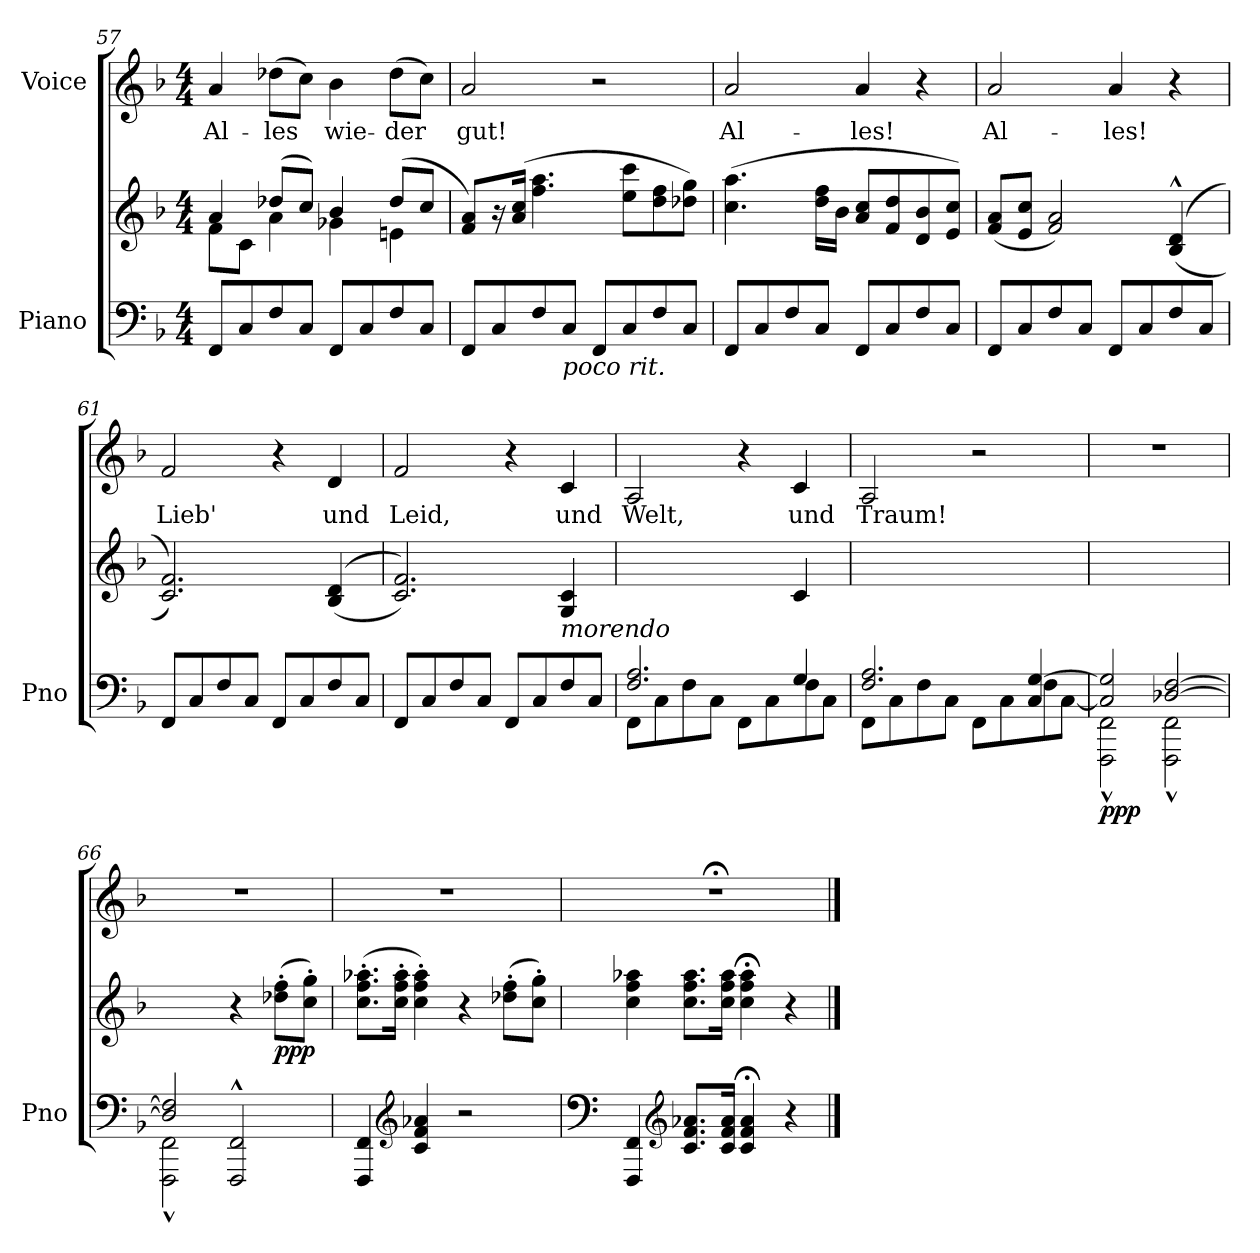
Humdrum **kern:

**kern	**kern	**dynam	**kern	**text
*part2	*part2	*part2	*part1	*part1
*staff3	*staff2	*staff2/3	*staff1	*staff1
*I"Piano	*	*	*I"Voice	*
*I'Pno	*	*	*	*
!!LO:LB:g=z
*clefF4	*clefG2	*	*clefG2	*
*k[b-]	*k[b-]	*	*k[b-]	*
*M4/4	*M4/4	*	*M4/4	*
=57	=57	=57	=57	=57
*	*^	*	*	*
!	!	!	!	!	!LO:LY:b
8FF/L	4a/	8f\L	.	4a/	Al-
8C/	.	8c\J	.	.	.
!	!	!	!	!	!LO:LY:b
8F/	(8dd-X/L	4a\	.	(8dd-X\L	-les
8C/J	8cc/J)	.	.	8cc\J)	.
!	!	!	!	!	!LO:LY:b
8FF/L	4b-/	4g-X\	.	4b-\	wie-
8C/	.	.	.	.	.
!	!	!	!	!	!LO:LY:b
8F/	(8dd-/L	4en\	.	(8dd-\L	-der
8C/J	8cc/J	.	.	8cc\J)	.
*	*v	*v	*	*	*
=58	=58	=58	=58	=58
!	!	!	!	!LO:LY:b
8FF/L	8f/ 8a/L)	.	2a/	gut!
8C/	16r	.	.	.
.	(16a/ 16cc/JJ	.	.	.
8F/	4.ff\ 4.aa\	.	.	.
!LO:TX:b:i:t=poco rit.	!	!	!	!
8C/J	.	.	.	.
8FF/L	.	.	2r	.
8C/	8ee\ 8ccc\L	.	.	.
8F/	8dd\ 8ff\	.	.	.
8C/J	8dd-X\ 8gg\J)	.	.	.
=59	=59	=59	=59	=59
!	!	!	!	!LO:LY:b
8FF/L	(4.cc\ 4.aa\	.	2a/	Al-
8C/	.	.	.	.
8F/	.	.	.	.
8C/J	16dd\ 16ff\LL	.	.	.
.	16b-\JJ	.	.	.
!	!	!	!	!LO:LY:b
8FF/L	8a/ 8cc/L	.	4a/	-les!
8C/	8f/ 8dd/	.	.	.
8F/	8d/ 8b-/	.	4r	.
8C/J	8e/ 8cc/J)	.	.	.
=60	=60	=60	=60	=60
!	!	!	!	!LO:LY:b
8FF/L	(8f/ 8a/L	.	2a/	Al-
8C/	8e/ 8cc/J	.	.	.
8F/	2f/ 2a/)	.	.	.
8C/J	.	.	.	.
!	!	!	!	!LO:LY:b
8FF/L	.	.	4a/	-les!
8C/	.	.	.	.
8F/	((4B-/^^ 4d/^^	.	4r	.
8C/J	.	.	.	.
!!LO:PB:g=z
=61	=61	=61	=61	=61
!	!	!	!	!LO:LY:b
8FF/L	2.c/ 2.f/))	.	2f/	Lieb'
8C/	.	.	.	.
8F/	.	.	.	.
8C/J	.	.	.	.
8FF/L	.	.	4r	.
8C/	.	.	.	.
!	!	!	!	!LO:LY:b
8F/	((4B-/ 4d/	.	4d/	und
8C/J	.	.	.	.
=62	=62	=62	=62	=62
!	!	!	!	!LO:LY:b
8FF/L	2.c/ 2.f/))	.	2f/	Leid,
8C/	.	.	.	.
8F/	.	.	.	.
8C/J	.	.	.	.
8FF/L	.	.	4r	.
8C/	.	.	.	.
!	!LO:TX:b:i:t=morendo	!	!	!
!	!	!	!	!LO:LY:b
8F/	4G/ 4c/	.	4c/	und
8C/J	.	.	.	.
!!LO:LB:g=z
=63	=63	=63	=63	=63
*^	*	*	*	*
!	!	!	!	!	!LO:LY:b
2.F/ 2.A/	8FF\L	2.ryy	.	2A/	Welt,
.	8C\	.	.	.	.
.	8F\	.	.	.	.
.	8C\J	.	.	.	.
.	8FF\L	.	.	4r	.
.	8C\	.	.	.	.
!	!	!	!	!	!LO:LY:b
4G/	8F\	4c/	.	4c/	und
.	8C\J	.	.	.	.
=64	=64	=64	=64	=64	=64
!	!	!	!	!	!LO:LY:b
2.F/ 2.A/	8FF\L	1ryy	.	2A/	Traum!
.	8C\	.	.	.	.
.	8F\	.	.	.	.
.	8C\J	.	.	.	.
.	8FF\L	.	.	2r	.
.	8C\	.	.	.	.
4C/ [4G/	8F\	.	.	.	.
.	[8C\J	.	.	.	.
=65	=65	=65	=65	=65	=65
!	!	!	!LO:DY:b=2	!	!
2C/] 2G/]	2FFF\^^ 2FF\^^	1ryy	ppp	1r	.
[2D-X/ [2F/	2FFF\^^ 2FF\^^	.	.	.	.
=66	=66	=66	=66	=66	=66
2D-/] 2F/]	2FFF\^^ 2FF\^^	2ryy	.	1r	.
2FFF/^^ 2FF/^^	2ryy	4r	.	.	.
!	!	!	!LO:DY:b	!	!
.	.	(8dd-X\' 8ff\'L	ppp	.	.
.	.	8cc\' 8gg\'J)	.	.	.
*v	*v	*	*	*	*
=67	=67	=67	=67	=67
4FFF/ 4FF/	(8.cc\' 8.ff\' 8.aa-X\'L	.	1r	.
.	16cc\' 16ff\' 16aa-\'Jk	.	.	.
*clefG2	*	*	*	*
4c/ 4f/ 4a-X/	4cc\' 4ff\' 4aa-\')	.	.	.
2r	4r	.	.	.
.	(8dd-X\' 8ff\'L	.	.	.
.	8cc\' 8gg\'J)	.	.	.
=68	=68	=68	=68	=68
*clefF4	*	*	*	*
4FFF/ 4FF/	4cc\ 4ff\ 4aa-X\	.	1r;<	.
*clefG2	*	*	*	*
8.c/ 8.f/ 8.a-X/L	8.cc\ 8.ff\ 8.aa-\L	.	.	.
16c/ 16f/ 16a-/Jk	16cc\ 16ff\ 16aa-\Jk	.	.	.
4c/;< 4f/;< 4a-/;<	4cc\;< 4ff\;< 4aa-\;<	.	.	.
4r	4r	.	.	.
==	==	==	==	==
*-	*-	*-	*-	*-
